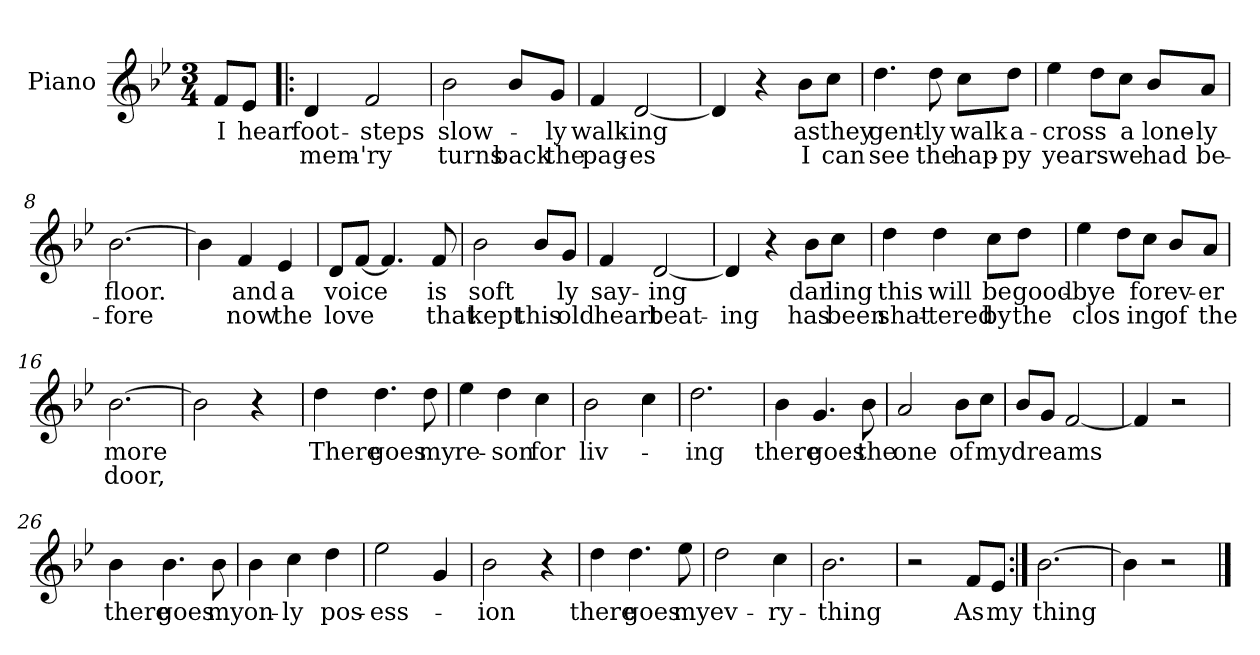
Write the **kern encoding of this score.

**kern	**text	**text
*part1	*part1	*part1
*staff1	*staff1	*staff1
*I"Piano	*	*
*I'Pno	*	*
*clefG2	*	*
*k[b-e-]	*	*
*B-:	*	*
*M3/4	*	*
=1	=1	=1
8f/L	I	.
8e-/J	hear	.
=2!|:	=2!|:	=2!|:
4d/	foot-	mem-
2f/	-steps	-'ry
=3	=3	=3
2b-\	slow-	turns
8b-/L	.	back
8g/J	-ly	the
=4	=4	=4
4f/	walk-	pag-
[2d/	-ing	-es
=5	=5	=5
4d/]	.	.
4r	.	.
8b-\L	as	I
8cc\J	they	can
!!LO:LB:g=z
=6	=6	=6
4.dd\	gent-	see
8dd\	-ly	the
8cc\L	walk	hap-
8dd\J	a-	-py
=7	=7	=7
4ee-\	-cross	years
8dd\L	.	.
8cc\J	a	we
8b-/L	lone-	had
8a/J	-ly	be-
=8	=8	=8
[2.b-\	floor.	-fore
=9	=9	=9
4b-\]	.	.
4f/	and	now
4e-/	a	the
=10	=10	=10
8d/L	voice	love
[8f/J	.	.
4.f/]	.	.
8f/	is	that
!!LO:LB:g=z
=11	=11	=11
2b-\	soft	kept
8b-/L	.	this
8g/J	ly	old
=12	=12	=12
4f/	say-	heart
[2d/	-ing	beat-
=13	=13	=13
4d/]	.	-ing
4r	.	.
8b-\L	dar	has
8cc\J	-ling	been
=14	=14	=14
4dd\	this	shat-
4dd\	will	-tered
8cc\L	be	by
8dd\J	good-	the
!!LO:LB:g=z
=15	=15	=15
4ee-\	-bye	clos
8dd\L	.	.
8cc\J	for	ing
8b-/L	ev-	of
8a/J	-er	the
=16	=16	=16
[2.b-\	more	door,
=17	=17	=17
2b-\]	.	.
4r	.	.
=18	=18	=18
4dd\	There	.
4.dd\	goes	.
8dd\	my	.
=19	=19	=19
4ee-\	re-	.
4dd\	-son	.
4cc\	for	.
=20	=20	=20
2b-\	liv-	.
4cc\	.	.
=21	=21	=21
2.dd\	ing	.
!!LO:LB:g=z
=22	=22	=22
4b-\	there	.
4.g/	goes	.
8b-\	the	.
=23	=23	=23
2a/	one	.
8b-\L	of	.
8cc\J	my	.
=24	=24	=24
8b-/L	dreams	.
8g/J	.	.
[2f/	.	.
=25	=25	=25
4f/]	.	.
2r	.	.
=26	=26	=26
4b-\	there	.
4.b-\	goes	.
8b-\	my	.
=27	=27	=27
4b-\	on-	.
4cc\	-ly	.
4dd\	pos-	.
!!LO:LB:g=z
=28	=28	=28
2ee-\	-ess-	.
4g/	.	.
=29	=29	=29
2b-\	-ion	.
4r	.	.
=30	=30	=30
4dd\	there	.
4.dd\	goes	.
8ee-\	my	.
=31	=31	=31
2dd\	ev-	.
4cc\	-ry-	.
=32	=32	=32
2.b-\	-thing	.
=33	=33	=33
2r	.	.
8f/L	As	.
8e-/J	my	.
=34:|!	=34:|!	=34:|!
[2.b-\	thing	.
=35	=35	=35
4b-\]	.	.
2r	.	.
==	==	==
*-	*-	*-
